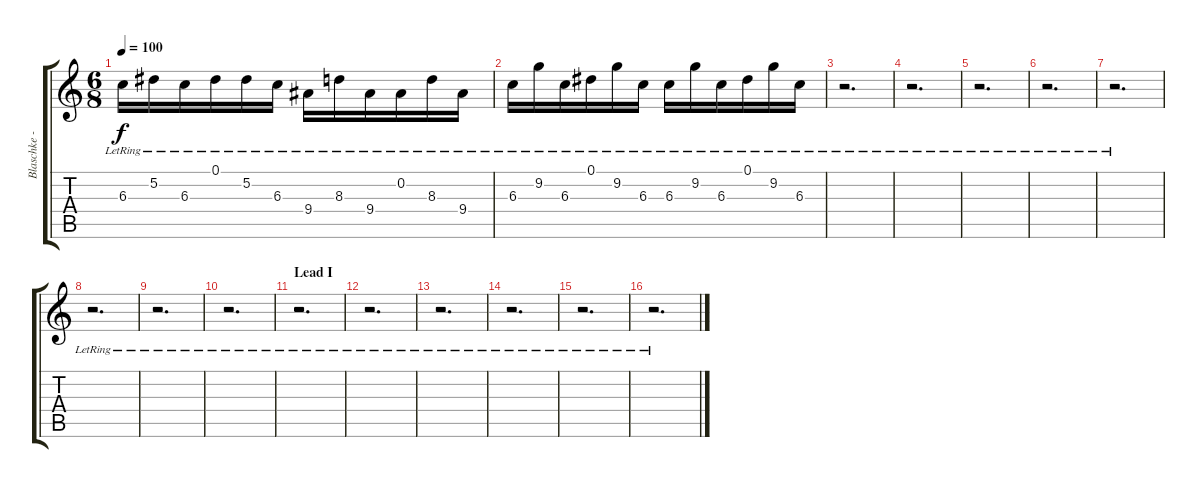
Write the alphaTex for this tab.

\track ("Blaschke - Crunch" "Blaschke -") {instrument overdrivenguitar}
\staff {score tabs}
\tuning (Eb4 Bb3 Gb3 Db3 Ab2 Eb2) {hide}
\ts (6 8)
\tempo 100
\clef g2
\ks c
6.3{lr}.16{dy f} 5.2{lr}.16 6.3{lr}.16 0.1{lr}.16 5.2{lr}.16 6.3{lr}.16 9.4{lr}.16 8.3{lr}.16 9.4{lr}.16 0.2{lr}.16 8.3{lr}.16 9.4{lr}.16 |
6.3{lr}.16 9.2{lr}.16 6.3{lr}.16 0.1{lr}.16 9.2{lr}.16 6.3{lr}.16 6.3{lr}.16 9.2{lr}.16 6.3{lr}.16 0.1{lr}.16 9.2{lr}.16 6.3{lr}.16 |
r.2{d} |
r.2{d} |
r.2{d} |
r.2{d} |
r.2{d} |
r.2{d} |
r.2{d} |
r.2{d} |
\section ("" "Lead I")
r.2{d} |
r.2{d} |
r.2{d} |
r.2{d} |
r.2{d} |
r.2{d}
